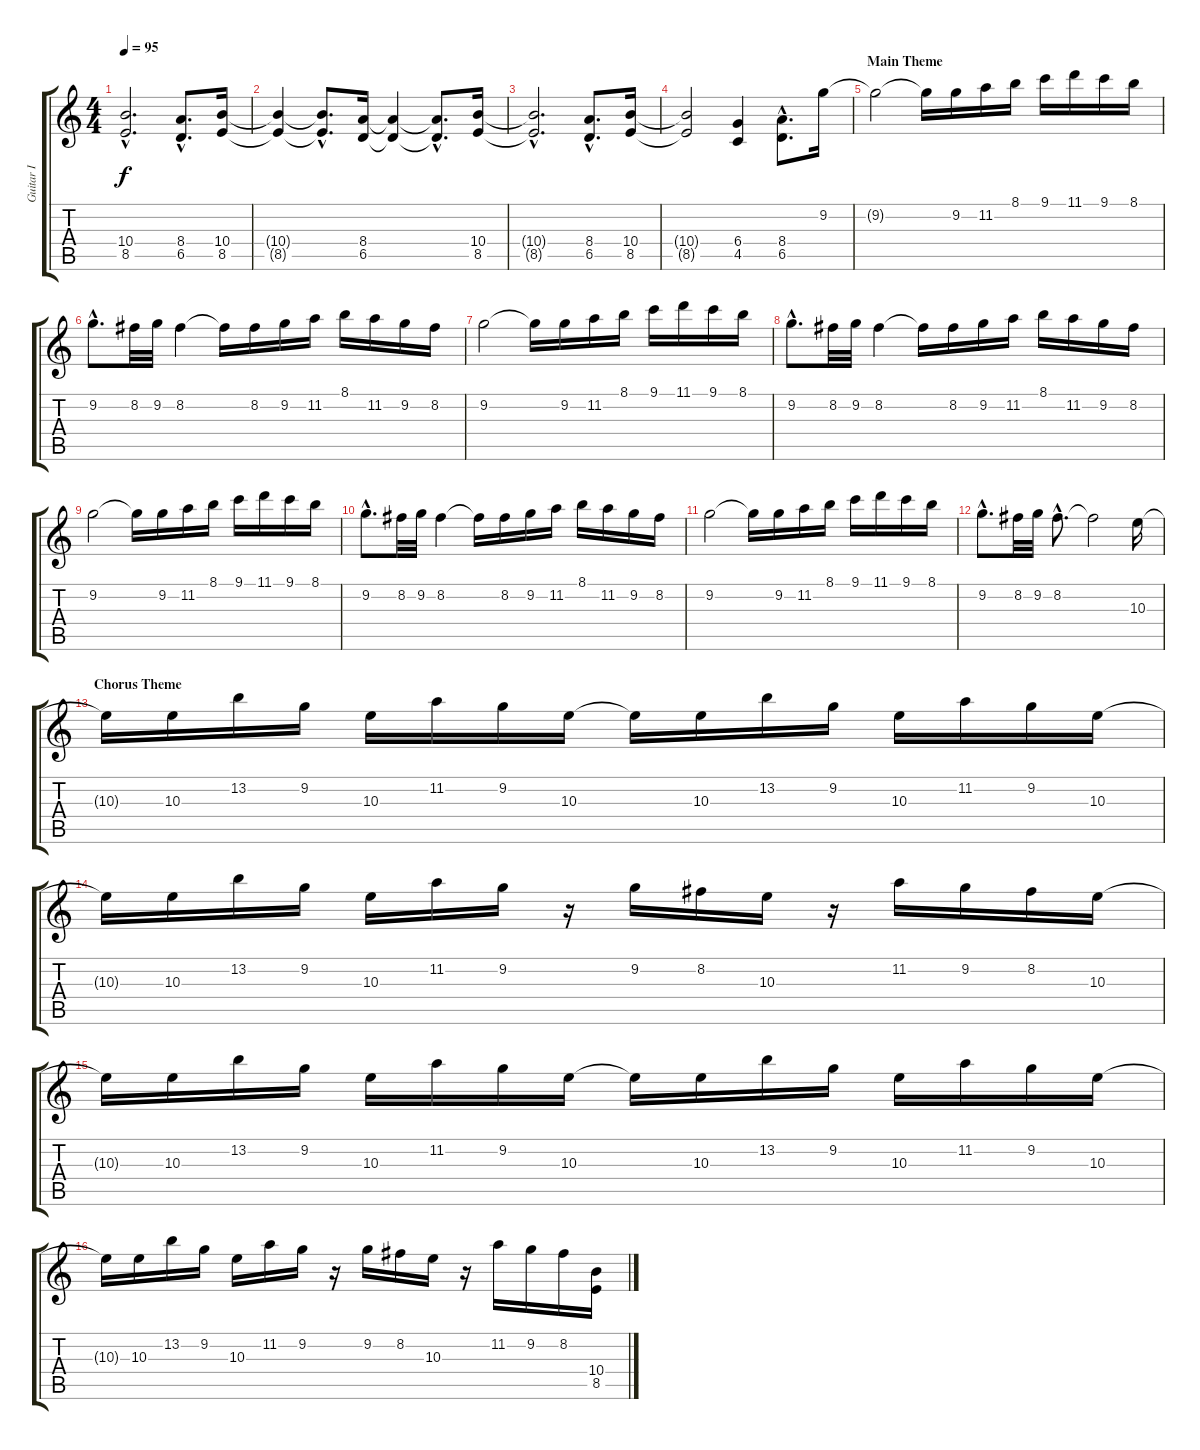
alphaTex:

\track ("Guitar I" "Guitar I") {instrument distortionguitar}
\staff {score tabs}
\tuning (Eb4 Bb3 Gb3 Db3 Ab2 Eb2) {hide}
\ts (4 4)
\tempo 95
\clef g2
\ks c
(10.4{hac t} 8.5{hac t}).2{d dy f} (8.4{hac} 6.5{hac}).8{d} (10.4 8.5).16 |
(10.4{t} 8.5{t}).4 (10.4{hac t} 8.5{hac t}).8{d} (8.4 6.5).16 (8.4{t} 6.5{t}).4 (8.4{hac t} 6.5{hac t}).8{d} (10.4 8.5).16 |
(10.4{hac t} 8.5{hac t}).2{d} (8.4{hac} 6.5{hac}).8{d} (10.4 8.5).16 |
(10.4{t} 8.5{t}).2 (6.4 4.5).4 (8.4{hac} 6.5{hac}).8{d} 9.2.16 |
\section ("" "Main Theme")
9.2{t}.2 9.2{t}.16 9.2.16 11.2.16 8.1.16 9.1.16 11.1.16 9.1.16 8.1.16 |
9.2{hac}.8{d} 8.2.32 9.2.32 8.2.4 8.2{t}.16 8.2.16 9.2.16 11.2.16 8.1.16 11.2.16 9.2.16 8.2.16 |
9.2.2 9.2{t}.16 9.2.16 11.2.16 8.1.16 9.1.16 11.1.16 9.1.16 8.1.16 |
9.2{hac}.8{d} 8.2.32 9.2.32 8.2.4 8.2{t}.16 8.2.16 9.2.16 11.2.16 8.1.16 11.2.16 9.2.16 8.2.16 |
9.2.2 9.2{t}.16 9.2.16 11.2.16 8.1.16 9.1.16 11.1.16 9.1.16 8.1.16 |
9.2{hac}.8{d} 8.2.32 9.2.32 8.2.4 8.2{t}.16 8.2.16 9.2.16 11.2.16 8.1.16 11.2.16 9.2.16 8.2.16 |
9.2.2 9.2{t}.16 9.2.16 11.2.16 8.1.16 9.1.16 11.1.16 9.1.16 8.1.16 |
9.2{hac}.8{d} 8.2.32 9.2.32 8.2{hac}.8{d} 8.2{t}.2 10.3.16 |
\section ("" "Chorus Theme")
10.3{t}.16 10.3.16 13.2.16 9.2.16 10.3.16 11.2.16 9.2.16 10.3.16 10.3{t}.16 10.3.16 13.2.16 9.2.16 10.3.16 11.2.16 9.2.16 10.3.16 |
10.3{t}.16 10.3.16 13.2.16 9.2.16 10.3.16 11.2.16 9.2.16 r.16 9.2.16 8.2.16 10.3.16 r.16 11.2.16 9.2.16 8.2.16 10.3.16 |
10.3{t}.16 10.3.16 13.2.16 9.2.16 10.3.16 11.2.16 9.2.16 10.3.16 10.3{t}.16 10.3.16 13.2.16 9.2.16 10.3.16 11.2.16 9.2.16 10.3.16 |
10.3{t}.16 10.3.16 13.2.16 9.2.16 10.3.16 11.2.16 9.2.16 r.16 9.2.16 8.2.16 10.3.16 r.16 11.2.16 9.2.16 8.2.16 (10.4 8.5).16
